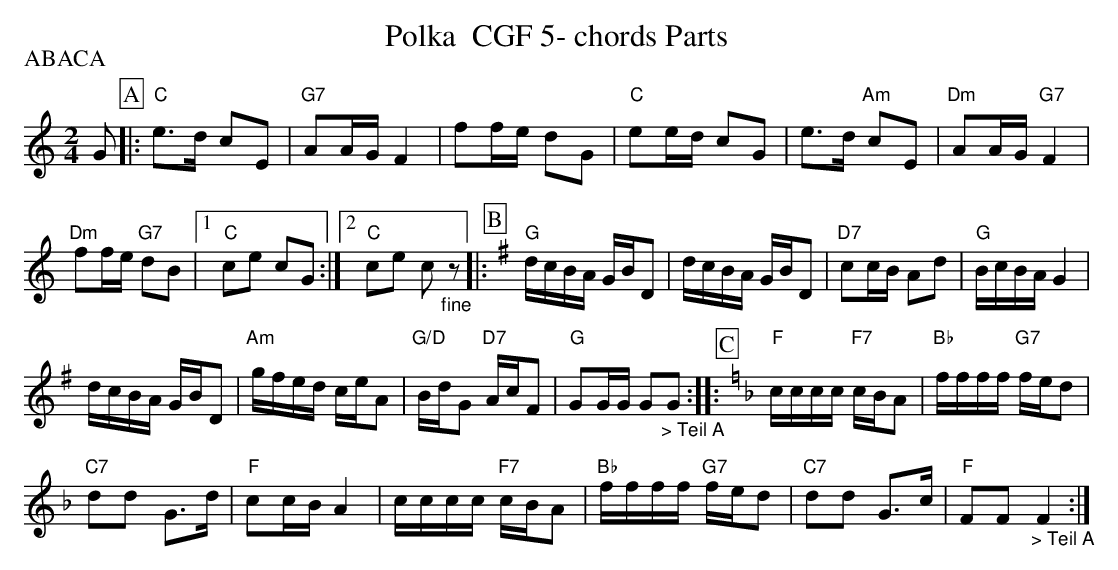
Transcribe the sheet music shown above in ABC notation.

X:1
T:Polka  CGF 5- chords Parts
P:ABACA
M:2/4
L:1/16
K:Cmaj%%MIDI gchordon
G2 [P:A] |: "C"e3d c2E2 | "G7"A2AGF4 | f2fe d2G2 | "C"e2ed c2G2 | e3d "Am"c2E2 | "Dm"A2AG"G7"F4 |
"Dm"f2fe "G7"d2B2 |1 "C"c2e2 c2G2 :|2 "C"c2e2 c2"_fine"z2 |: [P:B] [K:Gmaj] "G"dcBA GBD2 | dcBA GBD2 | "D7"c2cB A2d2 | "G"BcBA G4 |
dcBA GBD2 | "Am"gfed ceA2 | "G/D"BdG2 "D7"AcF2 | "G"G2GG G2"_> Teil A"G2 :: [P:C] [K:Fmaj] "F"cccc "F7"cBA2 | "Bb"ffff "G7"fed2 |
"C7"d2d2 G3d | "F"c2cBA4 | cccc "F7"cBA2 | "Bb"ffff "G7"fed2 | "C7"d2d2 G3c | "F"F2F2 "_> Teil A"F4 :|
